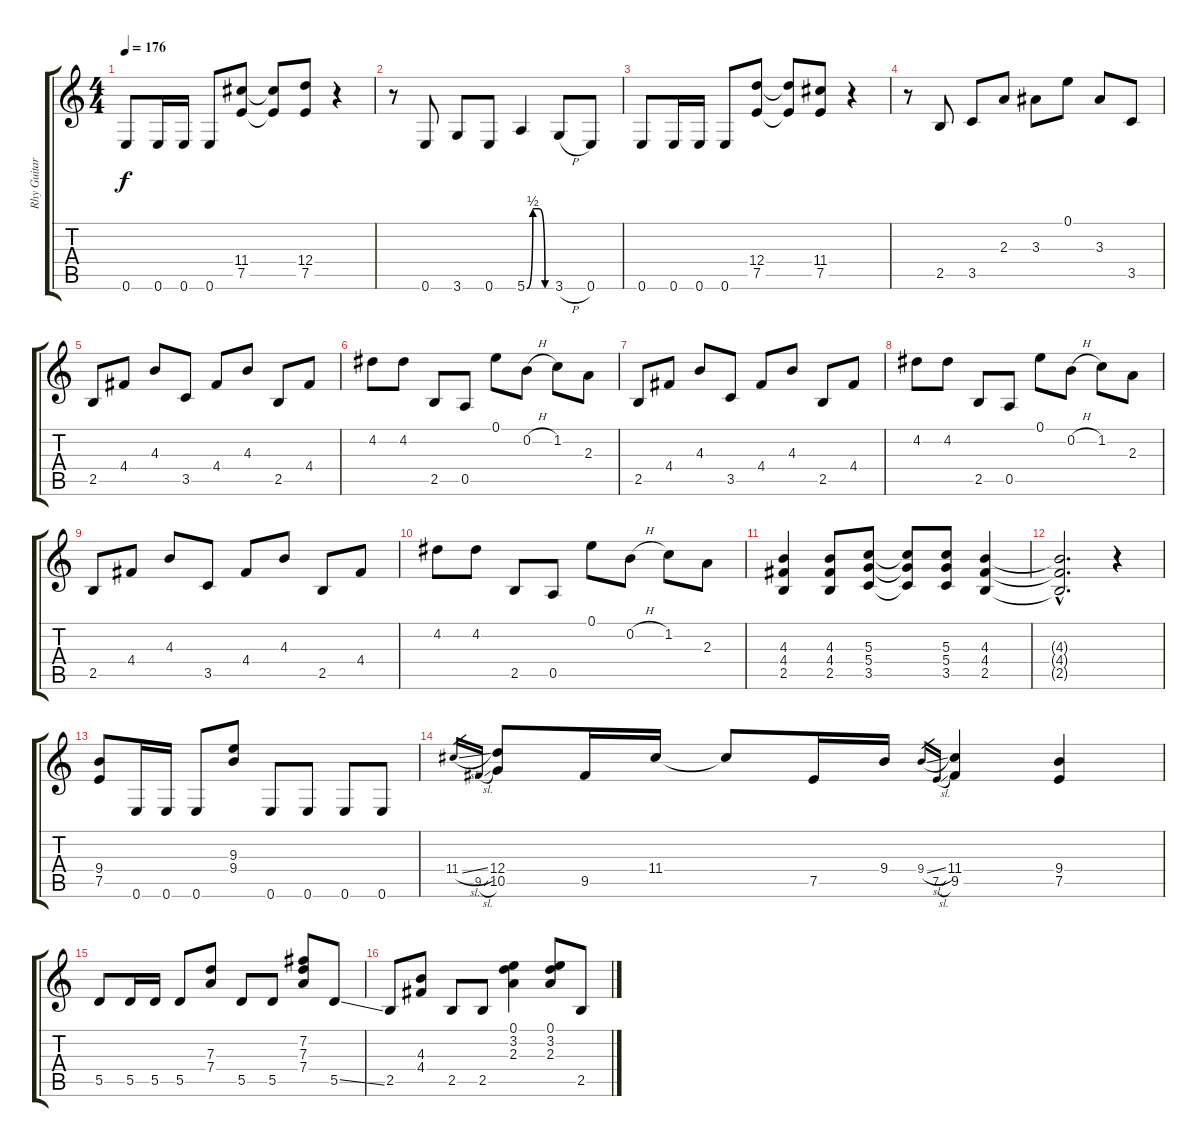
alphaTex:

\track ("Rhy Guitar" "Rhy Guitar") {instrument overdrivenguitar}
\staff {score tabs}
\tuning (E4 B3 G3 D3 A2 E2) {hide}
\ts (4 4)
\tempo 176
\clef g2
\ks c
0.6.8{dy f} 0.6.16 0.6.16 0.6.8 (11.4 7.5).8 (11.4{t} 7.5{t}).8 (12.4 7.5).8 r.4 |
r.8 0.6.8 3.6.8 0.6.8 5.6{be (custom 0 0 15 2 30 2 45 0 60 0)}.4 3.6{h}.8 0.6.8 |
0.6.8 0.6.16 0.6.16 0.6.8 (12.4 7.5).8 (12.4{t} 7.5{t}).8 (11.4 7.5).8 r.4 |
r.8 2.5.8 3.5.8 2.3.8 3.3.8 0.1.8 3.3.8 3.5.8 |
2.5.8 4.4.8 4.3.8 3.5.8 4.4.8 4.3.8 2.5.8 4.4.8 |
4.2.8 4.2.8 2.5.8 0.5.8 0.1.8 0.2{h}.8 1.2.8 2.3.8 |
2.5.8 4.4.8 4.3.8 3.5.8 4.4.8 4.3.8 2.5.8 4.4.8 |
4.2.8 4.2.8 2.5.8 0.5.8 0.1.8 0.2{h}.8 1.2.8 2.3.8 |
2.5.8 4.4.8 4.3.8 3.5.8 4.4.8 4.3.8 2.5.8 4.4.8 |
4.2.8 4.2.8 2.5.8 0.5.8 0.1.8 0.2{h}.8 1.2.8 2.3.8 |
(4.3 4.4 2.5).4 (4.3 4.4 2.5).8 (5.3 5.4 3.5).8 (5.3{t} 5.4{t} 3.5{t}).8 (5.3 5.4 3.5).8 (4.3 4.4 2.5).4 |
(4.3{hac t} 4.4{hac t} 2.5{hac t}).2{d} r.4 |
(9.4 7.5).8 0.6.16 0.6.16 0.6.8 (9.3 9.4).8 0.6.8 0.6.8 0.6.8 0.6.8 |
11.4{sl}.16{gr} 9.5{sl}.16{gr} (12.4 10.5).8 9.5.16 11.4.16 11.4{t}.8 7.5.16 9.4.16 9.4{sl}.16{gr} 7.5{sl}.16{gr} (11.4 9.5).4 (9.4 7.5).4 |
5.5.8 5.5.16 5.5.16 5.5.8 (7.3 7.4).8 5.5.8 5.5.8 (7.2 7.3 7.4).8 5.5{ss}.8 |
2.5.8 (4.3 4.4).8 2.5.8 2.5.8 (0.1 3.2 2.3).4 (0.1 3.2 2.3).8 2.5.8
